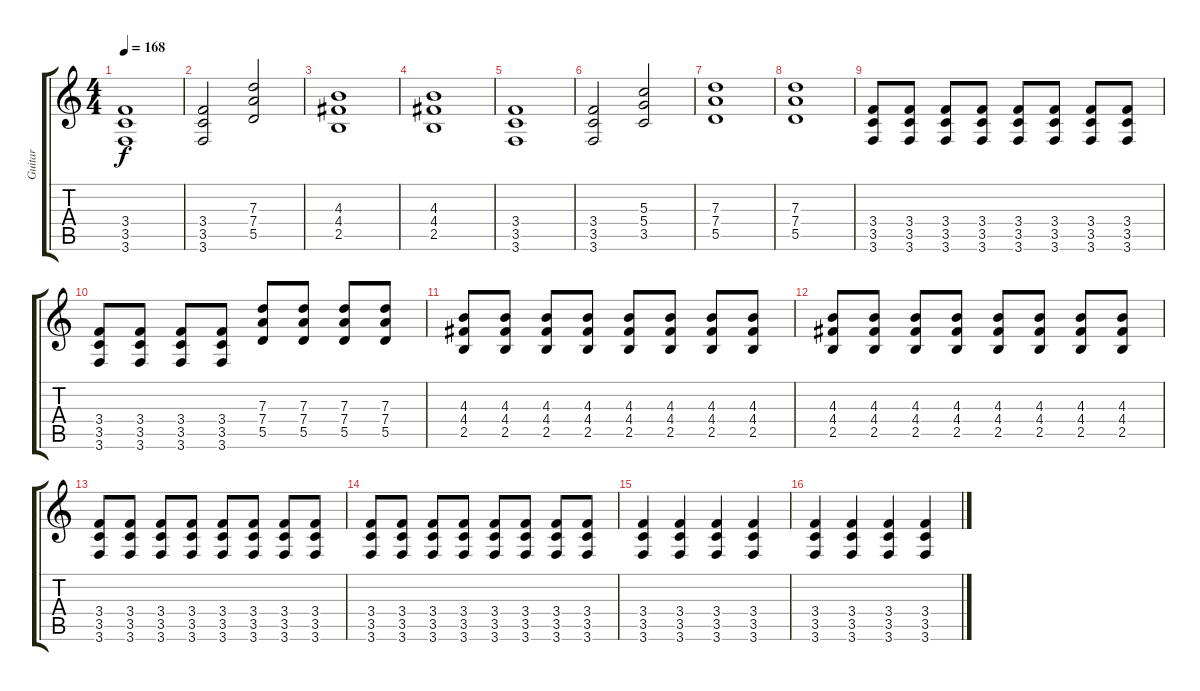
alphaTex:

\track ("Guitar" "Guitar") {instrument distortionguitar}
\staff {score tabs}
\tuning (E4 B3 G3 D3 A2 D2) {hide}
\ts (4 4)
\tempo 168
\clef g2
\ks c
(3.4 3.5 3.6).1{dy f} |
(3.4 3.5 3.6).2 (7.3 7.4 5.5).2 |
(4.3 4.4 2.5).1 |
(4.3 4.4 2.5).1 |
(3.4 3.5 3.6).1 |
(3.4 3.5 3.6).2 (5.3 5.4 3.5).2 |
(7.3 7.4 5.5).1 |
(7.3 7.4 5.5).1 |
(3.4 3.5 3.6).8 (3.4 3.5 3.6).8 (3.4 3.5 3.6).8 (3.4 3.5 3.6).8 (3.4 3.5 3.6).8 (3.4 3.5 3.6).8 (3.4 3.5 3.6).8 (3.4 3.5 3.6).8 |
(3.4 3.5 3.6).8 (3.4 3.5 3.6).8 (3.4 3.5 3.6).8 (3.4 3.5 3.6).8 (7.3 7.4 5.5).8 (7.3 7.4 5.5).8 (7.3 7.4 5.5).8 (7.3 7.4 5.5).8 |
(4.3 4.4 2.5).8 (4.3 4.4 2.5).8 (4.3 4.4 2.5).8 (4.3 4.4 2.5).8 (4.3 4.4 2.5).8 (4.3 4.4 2.5).8 (4.3 4.4 2.5).8 (4.3 4.4 2.5).8 |
(4.3 4.4 2.5).8 (4.3 4.4 2.5).8 (4.3 4.4 2.5).8 (4.3 4.4 2.5).8 (4.3 4.4 2.5).8 (4.3 4.4 2.5).8 (4.3 4.4 2.5).8 (4.3 4.4 2.5).8 |
(3.4 3.5 3.6).8 (3.4 3.5 3.6).8 (3.4 3.5 3.6).8 (3.4 3.5 3.6).8 (3.4 3.5 3.6).8 (3.4 3.5 3.6).8 (3.4 3.5 3.6).8 (3.4 3.5 3.6).8 |
(3.4 3.5 3.6).8 (3.4 3.5 3.6).8 (3.4 3.5 3.6).8 (3.4 3.5 3.6).8 (3.4 3.5 3.6).8 (3.4 3.5 3.6).8 (3.4 3.5 3.6).8 (3.4 3.5 3.6).8 |
(3.4 3.5 3.6).4 (3.4 3.5 3.6).4 (3.4 3.5 3.6).4 (3.4 3.5 3.6).4 |
(3.4 3.5 3.6).4 (3.4 3.5 3.6).4 (3.4 3.5 3.6).4 (3.4 3.5 3.6).4
